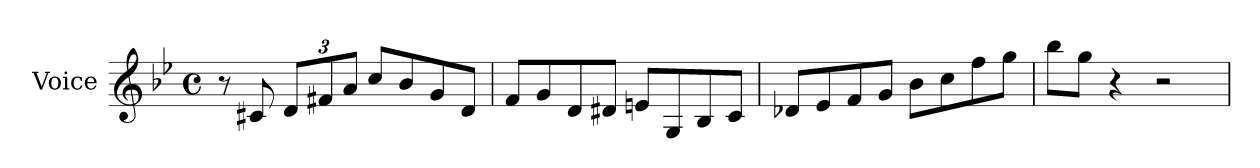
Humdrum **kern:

**kern
*part1
*staff1
*I"Voice
*I'Voice
*clefG2
*k[b-e-]
*M4/4
*met(c)
=1
8r
8c#X/
12d/L
12f#X/
12a/J
8cc/L
8b-/
8g/
8d/J
=2
8f/L
8g/
8d/
8d#X/J
8en/L
8G/
8B-/
8c/J
=3
8d-X/L
8e-/
8f/
8g/J
8b-\L
8cc\
8ff\
8gg\J
=4
8bb-\L
8gg\J
4r
2rcc
=
*-
